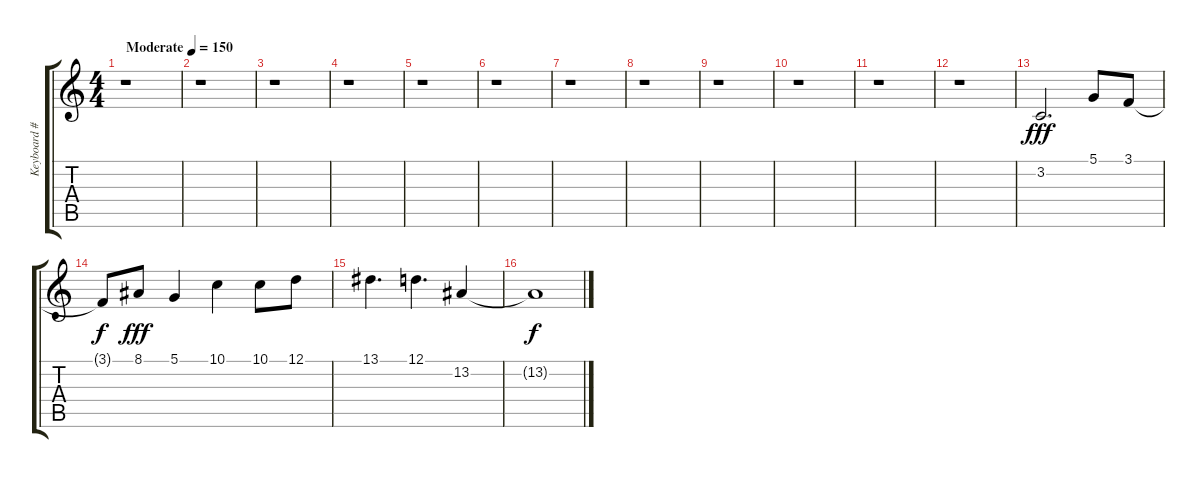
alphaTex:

\track ("Keyboard #2" "Keyboard #") {instrument lead2sawtooth}
\staff {score tabs}
\tuning (D4 A3 F3 C3 G2 C2) {hide}
\ts (4 4)
\tempo (150 "Moderate")
\clef g2
\ks c
r.1{dy fff instrument lead2sawtooth} |
r.1 |
r.1 |
r.1 |
r.1 |
r.1 |
r.1 |
r.1 |
r.1 |
r.1 |
r.1 |
r.1 |
3.2.2{d} 5.1.8 3.1.8 |
3.1{t}.8{dy f} 8.1.8{dy fff} 5.1.4 10.1.4 10.1.8 12.1.8 |
13.1.4{d} 12.1.4{d} 13.2.4 |
13.2{t}.1{dy f}
